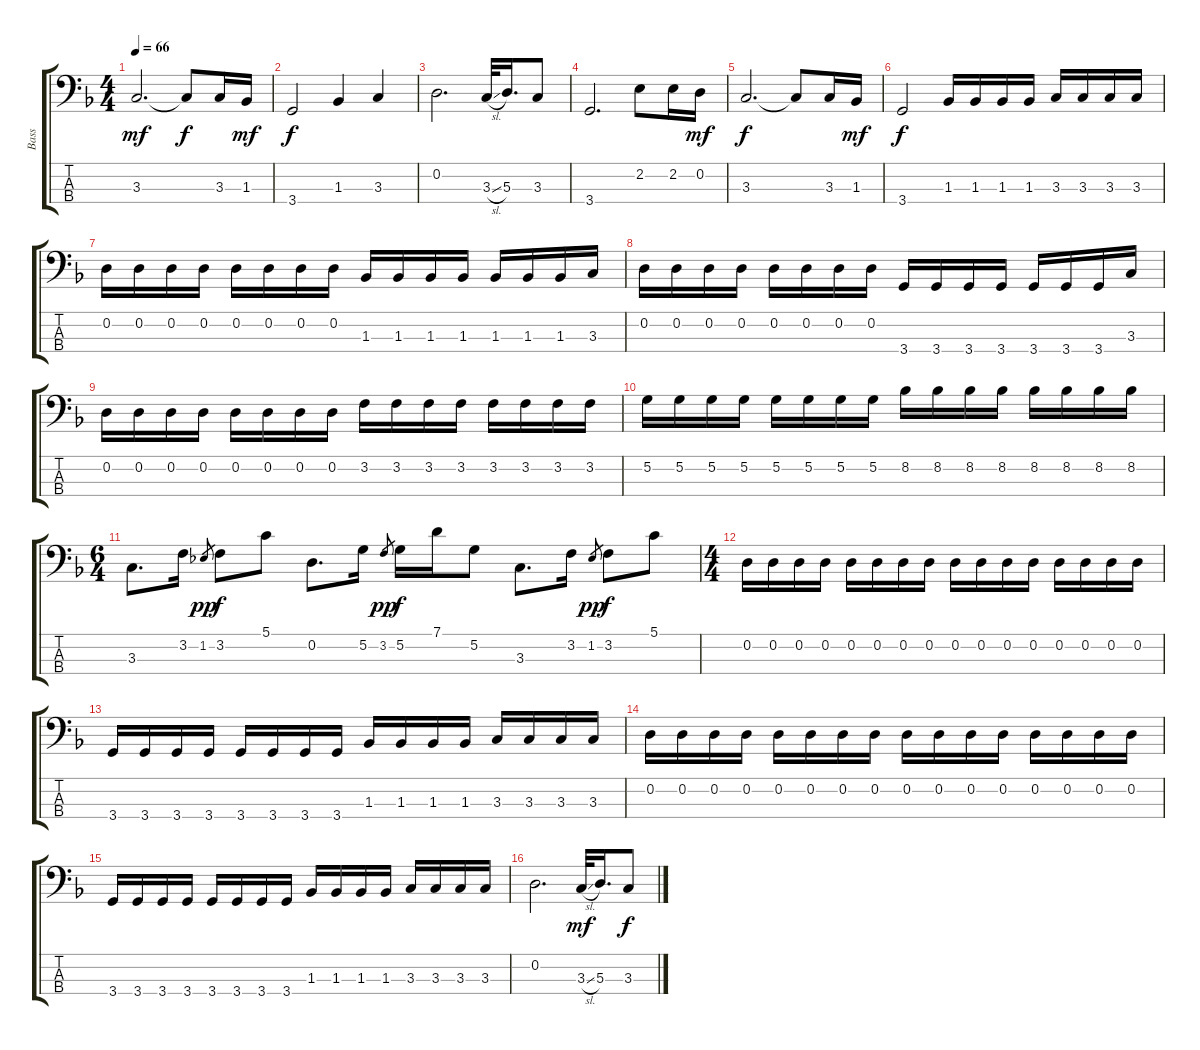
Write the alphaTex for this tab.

\track ("Bass" "Bass") {instrument electricbassfinger}
\staff {score tabs}
\tuning (G2 D2 A1 E1) {hide}
\ts (4 4)
\tempo 66
\clef f4
\ks dminor
3.3.2{d dy mf} 3.3{t}.8{dy f} 3.3.16 1.3.16{dy mf} |
3.4.2{dy f} 1.3.4 3.3.4 |
0.2.2{d} 3.3{sl}.32 5.3.16{d} 3.3.8 |
3.4.2{d} 2.2.8 2.2.16 0.2.16{dy mf} |
3.3.2{d dy f} 3.3{t}.8 3.3.16 1.3.16{dy mf} |
3.4.2{dy f} 1.3.16 1.3.16 1.3.16 1.3.16 3.3.16 3.3.16 3.3.16 3.3.16 |
0.2.16 0.2.16 0.2.16 0.2.16 0.2.16 0.2.16 0.2.16 0.2.16 1.3.16 1.3.16 1.3.16 1.3.16 1.3.16 1.3.16 1.3.16 3.3.16 |
0.2.16 0.2.16 0.2.16 0.2.16 0.2.16 0.2.16 0.2.16 0.2.16 3.4.16 3.4.16 3.4.16 3.4.16 3.4.16 3.4.16 3.4.16 3.3.16 |
0.2.16 0.2.16 0.2.16 0.2.16 0.2.16 0.2.16 0.2.16 0.2.16 3.2.16 3.2.16 3.2.16 3.2.16 3.2.16 3.2.16 3.2.16 3.2.16 |
5.2.16 5.2.16 5.2.16 5.2.16 5.2.16 5.2.16 5.2.16 5.2.16 8.2.16 8.2.16 8.2.16 8.2.16 8.2.16 8.2.16 8.2.16 8.2.16 |
\ts (6 4)
3.3.8{d} 3.2.16 1.2.8{gr dy pp} 3.2.8{dy f} 5.1.8 0.2.8{d} 5.2.16 3.2.8{gr dy pp} 5.2.16{dy f} 7.1.16 5.2.8 3.3.8{d} 3.2.16 1.2.8{gr dy pp} 3.2.8{dy f} 5.1.8 |
\ts (4 4)
0.2.16 0.2.16 0.2.16 0.2.16 0.2.16 0.2.16 0.2.16 0.2.16 0.2.16 0.2.16 0.2.16 0.2.16 0.2.16 0.2.16 0.2.16 0.2.16 |
3.4.16 3.4.16 3.4.16 3.4.16 3.4.16 3.4.16 3.4.16 3.4.16 1.3.16 1.3.16 1.3.16 1.3.16 3.3.16 3.3.16 3.3.16 3.3.16 |
0.2.16 0.2.16 0.2.16 0.2.16 0.2.16 0.2.16 0.2.16 0.2.16 0.2.16 0.2.16 0.2.16 0.2.16 0.2.16 0.2.16 0.2.16 0.2.16 |
3.4.16 3.4.16 3.4.16 3.4.16 3.4.16 3.4.16 3.4.16 3.4.16 1.3.16 1.3.16 1.3.16 1.3.16 3.3.16 3.3.16 3.3.16 3.3.16 |
0.2.2{d} 3.3{sl}.32{dy mf} 5.3.16{d} 3.3.8{dy f}
